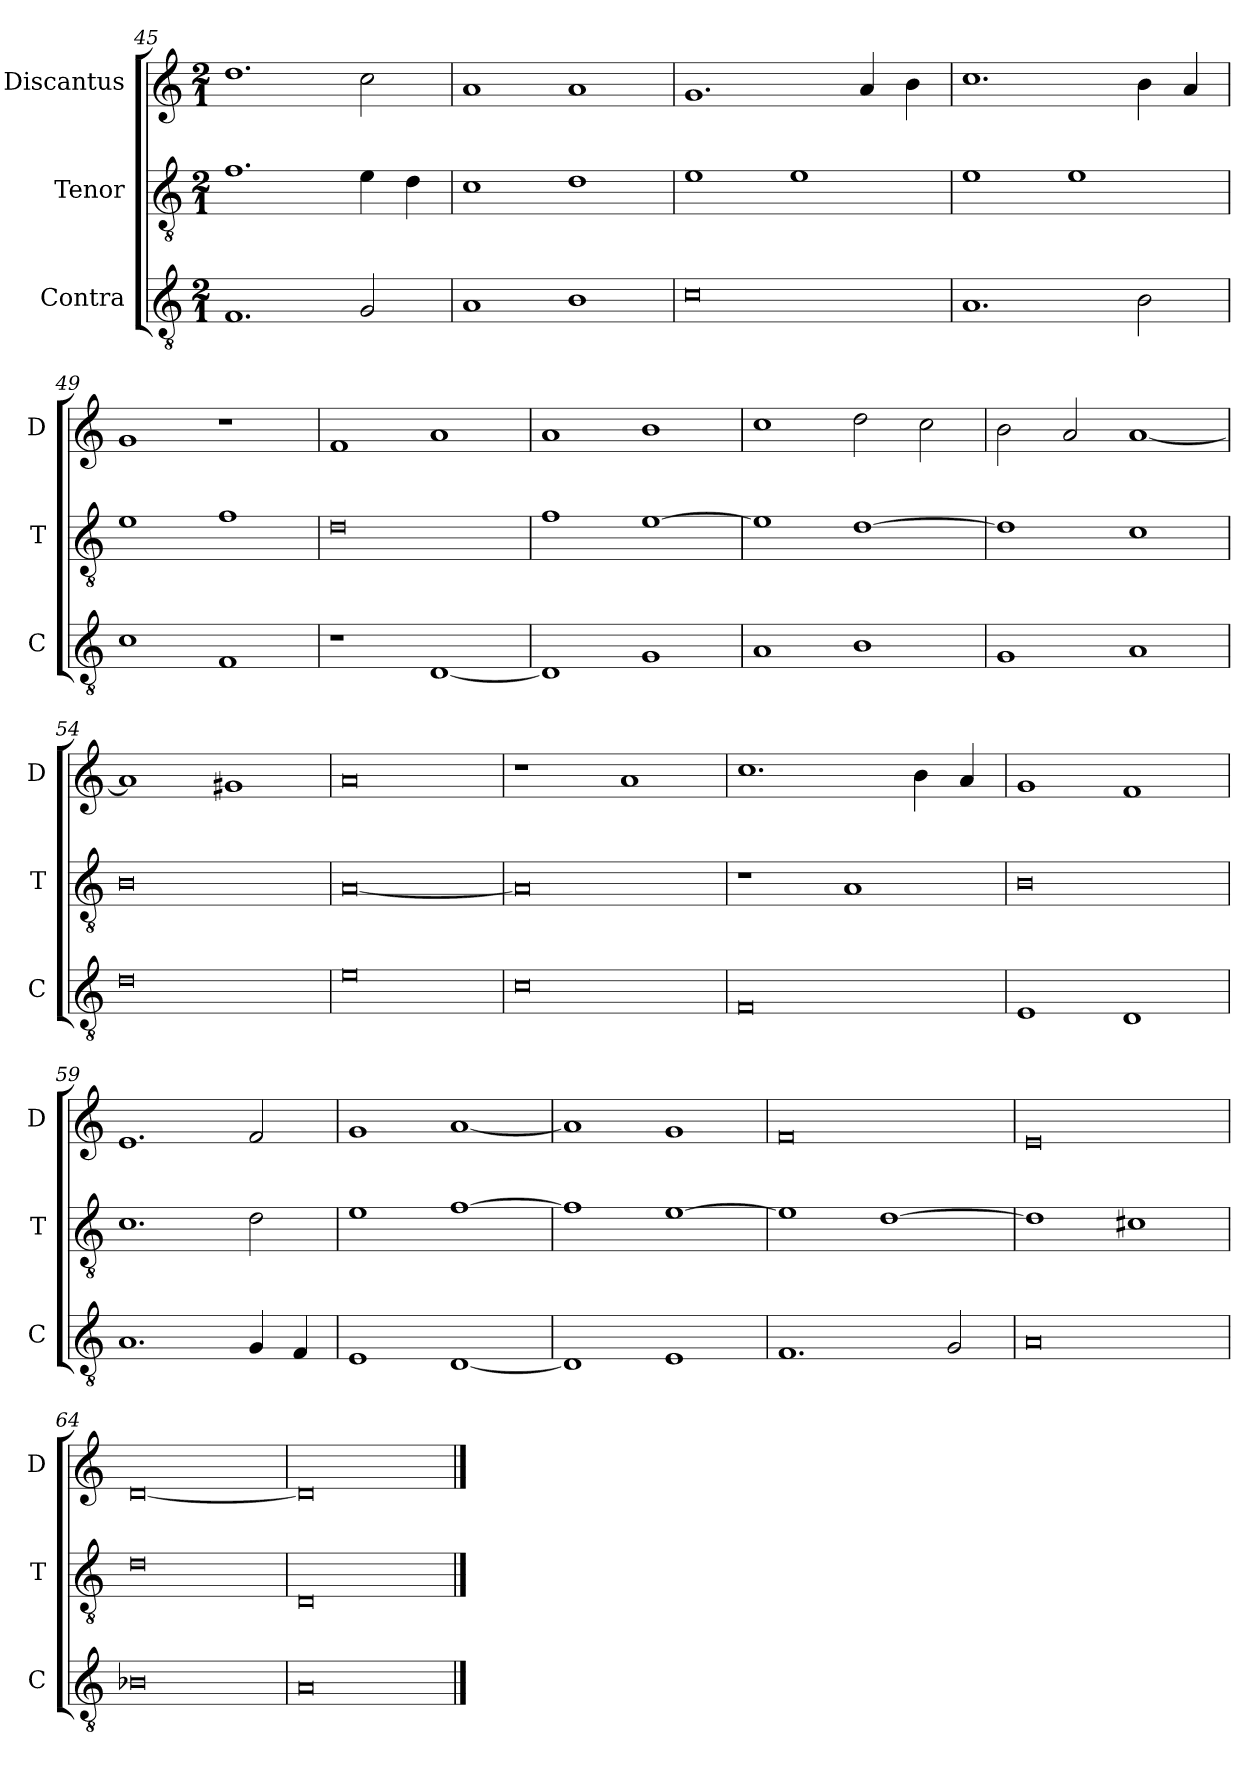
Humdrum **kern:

**kern	**kern	**kern
*part3	*part2	*part1
*staff3	*staff2	*staff1
*I"Contra	*I"Tenor	*I"Discantus
*I'C	*I'T	*I'D
*clefGv2	*clefGv2	*clefG2
*k[]	*k[]	*k[]
*M2/1	*M2/1	*M2/1
=45	=45	=45
1.F	1.f	1.dd
2G/	4e\	2cc\
.	4d\	.
=46	=46	=46
1A	1c	1a
1B	1d	1a
=47	=47	=47
0c	1e	1.g
.	1e	.
.	.	4a/
.	.	4b\
=48	=48	=48
1.A	1e	1.cc
.	1e	.
2B\	.	4b\
.	.	4a/
=49	=49	=49
1c	1e	1g
1F	1f	1r
=50	=50	=50
1r	0d	1f
[1D	.	1a
=51	=51	=51
1D]	1f	1a
1G	[1e	1b
=52	=52	=52
1A	1e]	1cc
1B	[1d	2dd\
.	.	2cc\
=53	=53	=53
1G	1d]	2b\
.	.	2a/
1A	1c	[1a
=54	=54	=54
0d	0B	1a]
.	.	1g#X
=55	=55	=55
0e	[0A	0a
=56	=56	=56
0c	0A]	1r
.	.	1a
=57	=57	=57
0F	1r	1.cc
.	1A	.
.	.	4b\
.	.	4a/
=58	=58	=58
1E	0B	1g
1D	.	1f
=59	=59	=59
1.A	1.c	1.e
4G/	2d\	2f/
4F/	.	.
=60	=60	=60
1E	1e	1g
[1D	[1f	[1a
=61	=61	=61
1D]	1f]	1a]
1E	[1e	1g
=62	=62	=62
1.F	1e]	0f
.	[1d	.
2G/	.	.
=63	=63	=63
0A	1d]	0e
.	1c#X	.
=64	=64	=64
0B-X	0d	[0d
=65	=65	=65
0A	0D	0d]
==	==	==
*-	*-	*-
